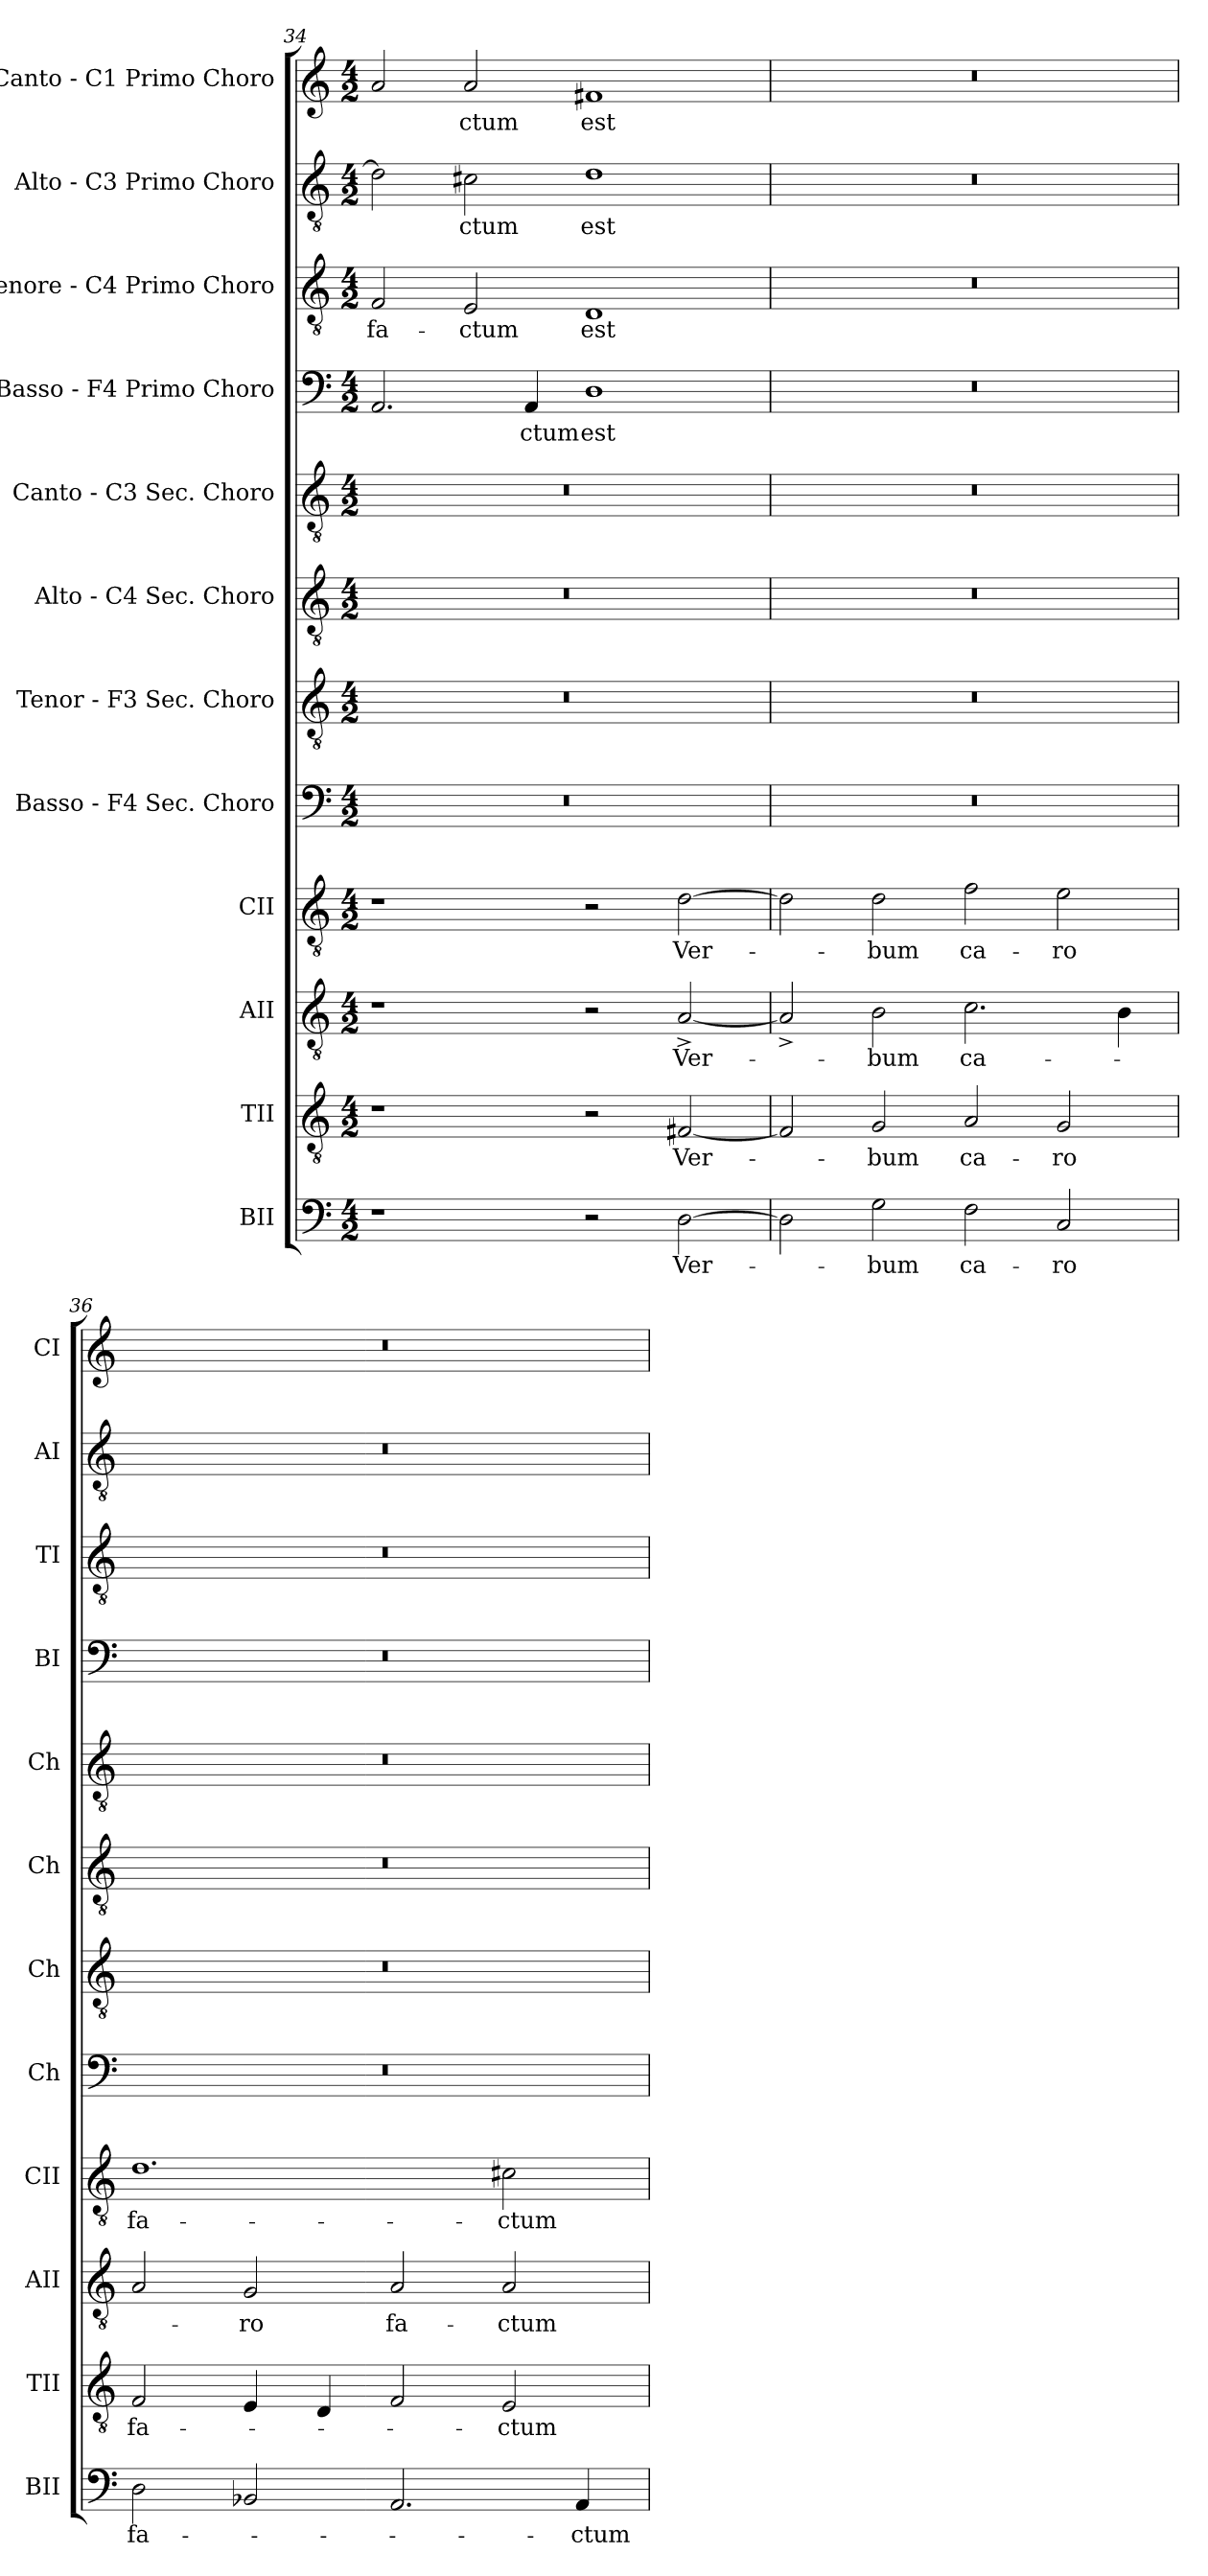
**kern	**text	**kern	**text	**kern	**text	**kern	**text	**kern	**kern	**kern	**kern	**kern	**text	**kern	**text	**kern	**text	**kern	**text
*part12	*part12	*part11	*part11	*part10	*part10	*part9	*part9	*part8	*part7	*part6	*part5	*part4	*part4	*part3	*part3	*part2	*part2	*part1	*part1
*staff12	*staff12	*staff11	*staff11	*staff10	*staff10	*staff9	*staff9	*staff8	*staff7	*staff6	*staff5	*staff4	*staff4	*staff3	*staff3	*staff2	*staff2	*staff1	*staff1
*I"BII	*	*I"TII	*	*I"AII	*	*I"CII	*	*I"Basso - F4  Sec. Choro	*I"Tenor - F3  Sec. Choro	*I"Alto - C4  Sec. Choro	*I"Canto - C3  Sec. Choro	*I"Basso - F4  Primo Choro	*	*I"Tenore - C4  Primo Choro	*	*I"Alto - C3  Primo Choro	*	*I"Canto - C1  Primo Choro	*
*I'BII	*	*I'TII	*	*I'AII	*	*I'CII	*	*I'Ch	*I'Ch	*I'Ch	*I'Ch	*I'BI	*	*I'TI	*	*I'AI	*	*I'CI	*
*clefF4	*	*clefGv2	*	*clefGv2	*	*clefGv2	*	*clefF4	*clefGv2	*clefGv2	*clefGv2	*clefF4	*	*clefGv2	*	*clefGv2	*	*clefG2	*
*M4/2	*	*M4/2	*	*M4/2	*	*M4/2	*	*M4/2	*M4/2	*M4/2	*M4/2	*M4/2	*	*M4/2	*	*M4/2	*	*M4/2	*
=34	=34	=34	=34	=34	=34	=34	=34	=34	=34	=34	=34	=34	=34	=34	=34	=34	=34	=34	=34
!	!	!	!	!	!	!	!	!	!	!	!	!	!	!	!LO:LY:b	!	!	!	!
1r	.	1r	.	1r	.	1r	.	0r	0r	0r	0r	2.AA/	.	2F/	fa-	2d\]	.	2a/	.
!	!	!	!	!	!	!	!	!	!	!	!	!	!	!	!LO:LY:b:cj	!	!LO:LY:b:cj	!	!LO:LY:b:cj
.	.	.	.	.	.	.	.	.	.	.	.	.	.	2E/	-ctum	2c#X\	-ctum	2a/	-ctum
!	!	!	!	!	!	!	!	!	!	!	!	!	!LO:LY:b:cj	!	!	!	!	!	!
.	.	.	.	.	.	.	.	.	.	.	.	4AA/	-ctum	.	.	.	.	.	.
!	!	!	!	!	!	!	!	!	!	!	!	!	!LO:LY:b:cj	!	!LO:LY:b:cj	!	!LO:LY:b:cj	!	!LO:LY:b:cj
2r	.	2r	.	2r	.	2r	.	.	.	.	.	1D	est	1D	est	1d	est	1f#X	est
!	!LO:LY:b:cj	!	!LO:LY:b:cj	!	!LO:LY:b:cj	!	!LO:LY:b:cj	!	!	!	!	!	!	!	!	!	!	!	!
[>2D\	Ver-	[<2F#X/	Ver-	[<2A^>/	Ver-	[>2d\	Ver-	.	.	.	.	.	.	.	.	.	.	.	.
=35	=35	=35	=35	=35	=35	=35	=35	=35	=35	=35	=35	=35	=35	=35	=35	=35	=35	=35	=35
2D\]	.	2F#/]	.	2A^>/]	.	2d\]	.	0r	0r	0r	0r	0r	.	0r	.	0r	.	0r	.
!	!LO:LY:b:cj	!	!LO:LY:b:cj	!	!LO:LY:b:cj	!	!LO:LY:b:cj	!	!	!	!	!	!	!	!	!	!	!	!
2G\	-bum	2G/	-bum	2B\	-bum	2d\	-bum	.	.	.	.	.	.	.	.	.	.	.	.
!	!LO:LY:b:cj	!	!LO:LY:b:cj	!	!LO:LY:b:cj	!	!LO:LY:b:cj	!	!	!	!	!	!	!	!	!	!	!	!
2F\	ca-	2A/	ca-	2.c\	ca-	2f\	ca-	.	.	.	.	.	.	.	.	.	.	.	.
!	!LO:LY:b:cj	!	!LO:LY:b:cj	!	!	!	!LO:LY:b:cj	!	!	!	!	!	!	!	!	!	!	!	!
2C/	-ro	2G/	-ro	.	.	2e\	-ro	.	.	.	.	.	.	.	.	.	.	.	.
.	.	.	.	4B\	.	.	.	.	.	.	.	.	.	.	.	.	.	.	.
=36	=36	=36	=36	=36	=36	=36	=36	=36	=36	=36	=36	=36	=36	=36	=36	=36	=36	=36	=36
!	!LO:LY:b:cj	!	!LO:LY:b:cj	!	!	!	!LO:LY:b:cj	!	!	!	!	!	!	!	!	!	!	!	!
2D\	fa-	2F/	fa-	2A/	.	1.d	fa-	0r	0r	0r	0r	0r	.	0r	.	0r	.	0r	.
!	!	!	!	!	!LO:LY:b:cj	!	!	!	!	!	!	!	!	!	!	!	!	!	!
2BB-X/	.	4E/	.	2G/	-ro	.	.	.	.	.	.	.	.	.	.	.	.	.	.
.	.	4D/	.	.	.	.	.	.	.	.	.	.	.	.	.	.	.	.	.
!	!	!	!	!	!LO:LY:b:cj	!	!	!	!	!	!	!	!	!	!	!	!	!	!
2.AA/	.	2F/	.	2A/	fa-	.	.	.	.	.	.	.	.	.	.	.	.	.	.
!	!	!	!LO:LY:b:cj	!	!LO:LY:b:cj	!	!LO:LY:b:cj	!	!	!	!	!	!	!	!	!	!	!	!
.	.	2E/	-ctum	2A/	-ctum	2c#X\	-ctum	.	.	.	.	.	.	.	.	.	.	.	.
!	!LO:LY:b:cj	!	!	!	!	!	!	!	!	!	!	!	!	!	!	!	!	!	!
4AA/	-ctum	.	.	.	.	.	.	.	.	.	.	.	.	.	.	.	.	.	.
=	=	=	=	=	=	=	=	=	=	=	=	=	=	=	=	=	=	=	=
*-	*-	*-	*-	*-	*-	*-	*-	*-	*-	*-	*-	*-	*-	*-	*-	*-	*-	*-	*-
